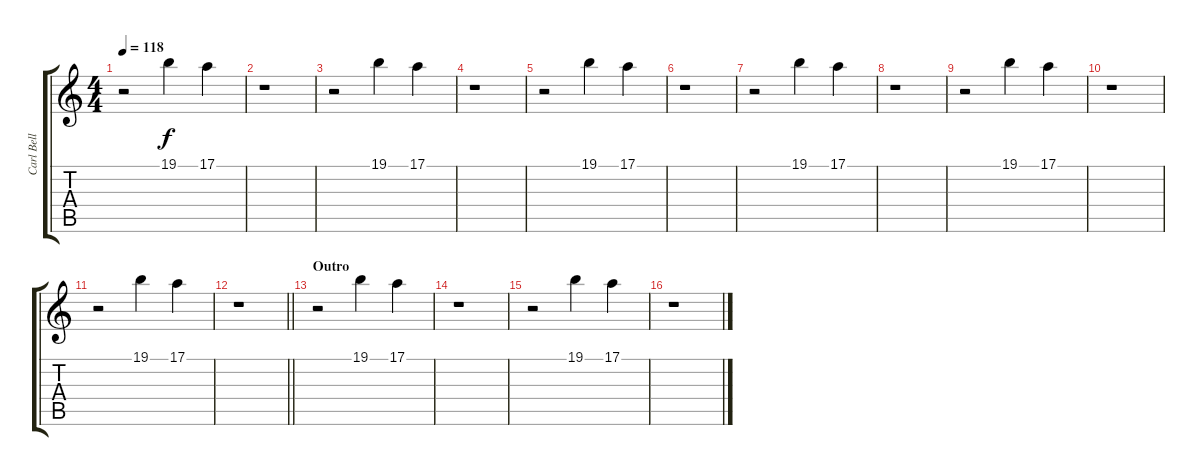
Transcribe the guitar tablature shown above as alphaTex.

\track ("Carl Bell (Keyboard)" "Carl Bell ") {instrument electricgrandpiano}
\staff {score tabs}
\tuning (E4 B3 G3 D3 A2 E2) {hide}
\ts (4 4)
\tempo 118
\clef g2
\ks c
r.2{dy f} 19.1.4 17.1.4 |
r.1 |
r.2 19.1.4 17.1.4 |
r.1 |
r.2 19.1.4 17.1.4 |
r.1 |
r.2 19.1.4 17.1.4 |
r.1 |
r.2 19.1.4 17.1.4 |
r.1 |
r.2 19.1.4 17.1.4 |
\barLineRight lightlight
r.1 |
\section ("" "Outro")
r.2 19.1.4 17.1.4 |
r.1 |
r.2 19.1.4 17.1.4 |
r.1
